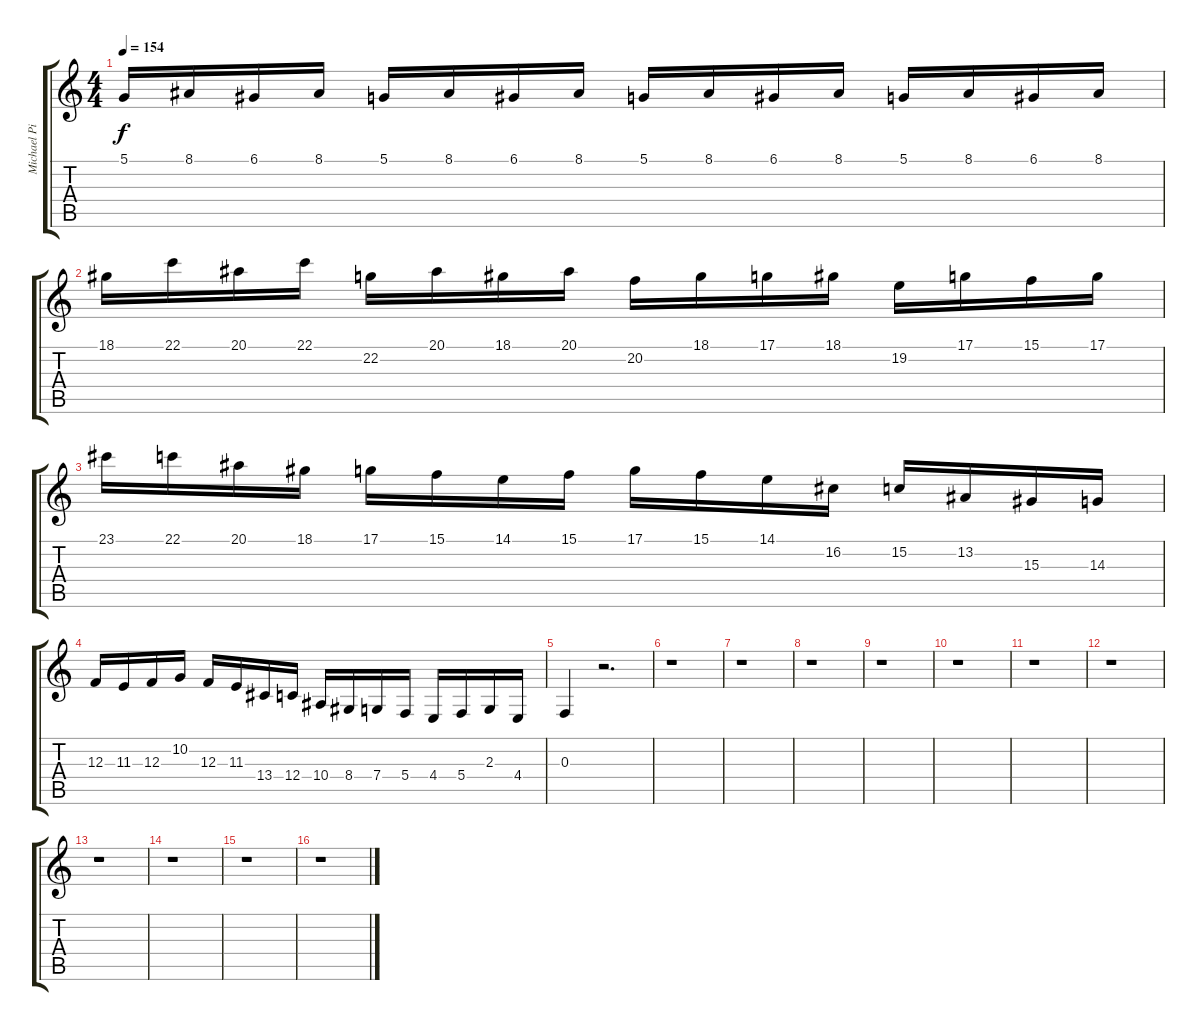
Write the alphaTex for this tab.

\track ("Michael Pinnella" "Michael Pi") {instrument churchorgan}
\staff {score tabs}
\tuning (D4 A3 F3 C3 G2 D2) {hide}
\ts (4 4)
\tempo 154
\clef g2
\ks c
5.1.16{dy f} 8.1.16 6.1.16 8.1.16 5.1.16 8.1.16 6.1.16 8.1.16 5.1.16 8.1.16 6.1.16 8.1.16 5.1.16 8.1.16 6.1.16 8.1.16 |
18.1.16 22.1.16 20.1.16 22.1.16 22.2.16 20.1.16 18.1.16 20.1.16 20.2.16 18.1.16 17.1.16 18.1.16 19.2.16 17.1.16 15.1.16 17.1.16 |
23.1.16 22.1.16 20.1.16 18.1.16 17.1.16 15.1.16 14.1.16 15.1.16 17.1.16 15.1.16 14.1.16 16.2.16 15.2.16 13.2.16 15.3.16 14.3.16 |
12.3.16 11.3.16 12.3.16 10.2.16 12.3.16 11.3.16 13.4.16 12.4.16 10.4.16 8.4.16 7.4.16 5.4.16 4.4.16 5.4.16 2.3.16 4.4.16 |
0.3.4{volume 14 balance 8} r.2{d} |
r.1 |
r.1 |
r.1 |
r.1 |
r.1 |
r.1 |
r.1 |
r.1 |
r.1 |
r.1 |
r.1
